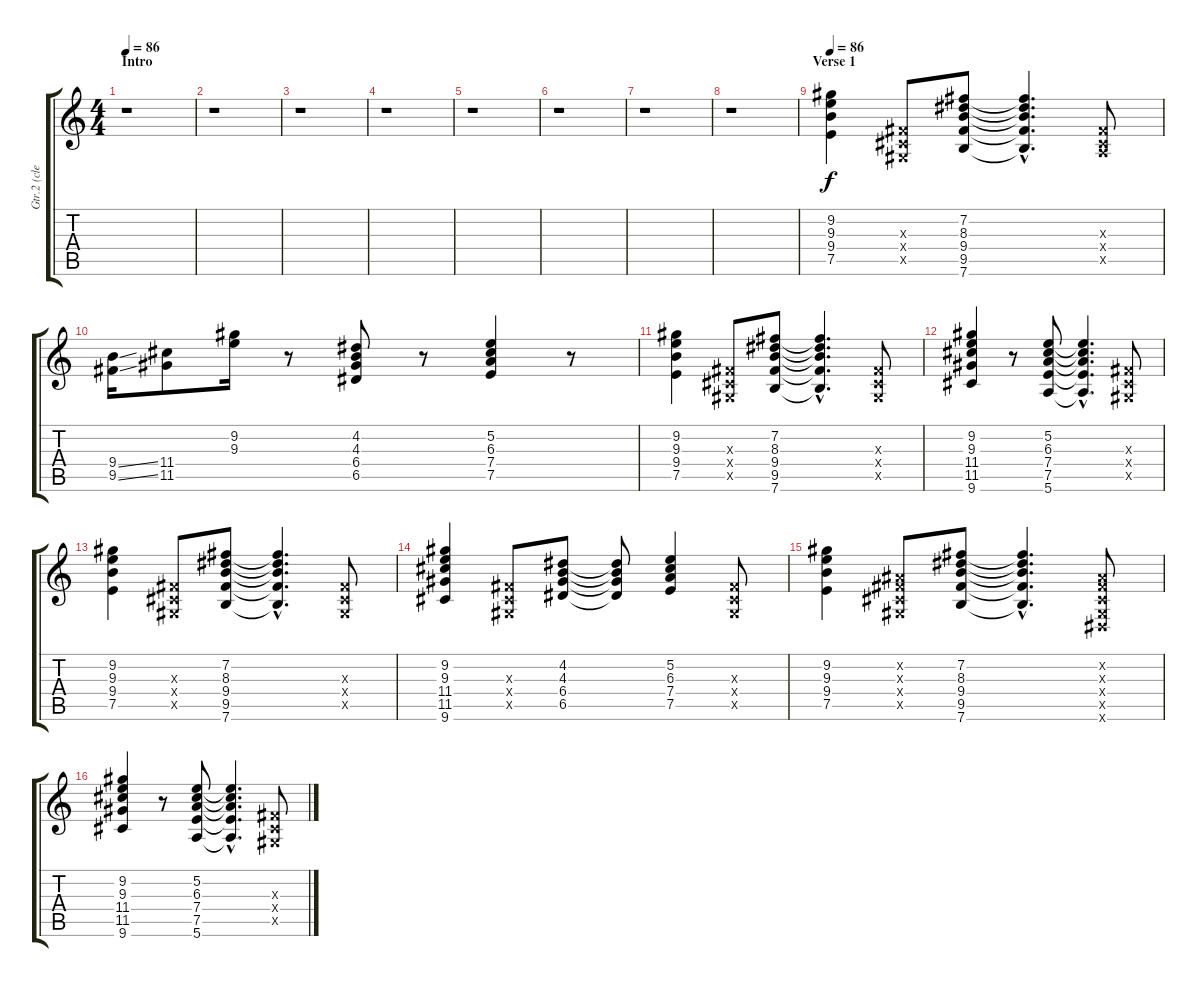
\track ("Gtr.2 (clean)" "Gtr.2 (cle") {instrument electricguitarclean}
\staff {score tabs}
\tuning (E4 B3 G3 D3 A2 E2) {hide}
\ts (4 4)
\section ("" "Intro")
\tempo 86
\tempo 68
\tempo 86
\clef g2
\ks c
r.1{dy f instrument electricguitarclean} |
r.1 |
r.1 |
r.1 |
r.1 |
r.1 |
r.1 |
r.1 |
\section ("" "Verse 1")
\tempo 86
(9.2 9.3 9.4 7.5).4 (-1.3{x} -1.4{x} -1.5{x}).8 (7.2 8.3 9.4 9.5 7.6).8 (7.2{hac t} 8.3{hac t} 9.4{hac t} 9.5{hac t} 7.6{hac t}).4{d} (-1.3{x} -1.4{x} 0.5{x}).8 |
(9.4{ss} 9.5{ss}).16 (11.4 11.5).8 (9.2 9.3).16 r.8 (4.2 4.3 6.4 6.5).8 r.8 (5.2 6.3 7.4 7.5).4 r.8 |
(9.2 9.3 9.4 7.5).4 (-1.3{x} -1.4{x} -1.5{x}).8 (7.2 8.3 9.4 9.5 7.6).8 (7.2{hac t} 8.3{hac t} 9.4{hac t} 9.5{hac t} 7.6{hac t}).4{d} (-1.3{x} -1.4{x} -1.5{x}).8 |
(9.2 9.3 11.4 11.5 9.6).4 r.8 (5.2 6.3 7.4 7.5 5.6).8 (5.2{hac t} 6.3{hac t} 7.4{hac t} 7.5{hac t} 5.6{hac t}).4{d} (-1.3{x} -1.4{x} -1.5{x}).8 |
(9.2 9.3 9.4 7.5).4 (-1.3{x} -1.4{x} -1.5{x}).8 (7.2 8.3 9.4 9.5 7.6).8 (7.2{hac t} 8.3{hac t} 9.4{hac t} 9.5{hac t} 7.6{hac t}).4{d} (-1.3{x} -1.4{x} -1.5{x}).8 |
(9.2 9.3 11.4 11.5 9.6).4 (-1.3{x} -1.4{x} -1.5{x}).8 (4.2 4.3 6.4 6.5).8 (4.2{t} 4.3{t} 6.4{t} 6.5{t}).8 (5.2 6.3 7.4 7.5).4 (-1.3{x} -1.4{x} -1.5{x}).8 |
(9.2 9.3 9.4 7.5).4 (-1.2{x} -1.3{x} -1.4{x} -1.5{x}).8 (7.2 8.3 9.4 9.5 7.6).8 (7.2{hac t} 8.3{hac t} 9.4{hac t} 9.5{hac t} 7.6{hac t}).4{d} (-1.2{x} -1.3{x} -1.4{x} -1.5{x} -1.6{x}).8 |
(9.2 9.3 11.4 11.5 9.6).4 r.8 (5.2 6.3 7.4 7.5 5.6).8 (5.2{hac t} 6.3{hac t} 7.4{hac t} 7.5{hac t} 5.6{hac t}).4{d} (-1.3{x} -1.4{x} -1.5{x}).8
